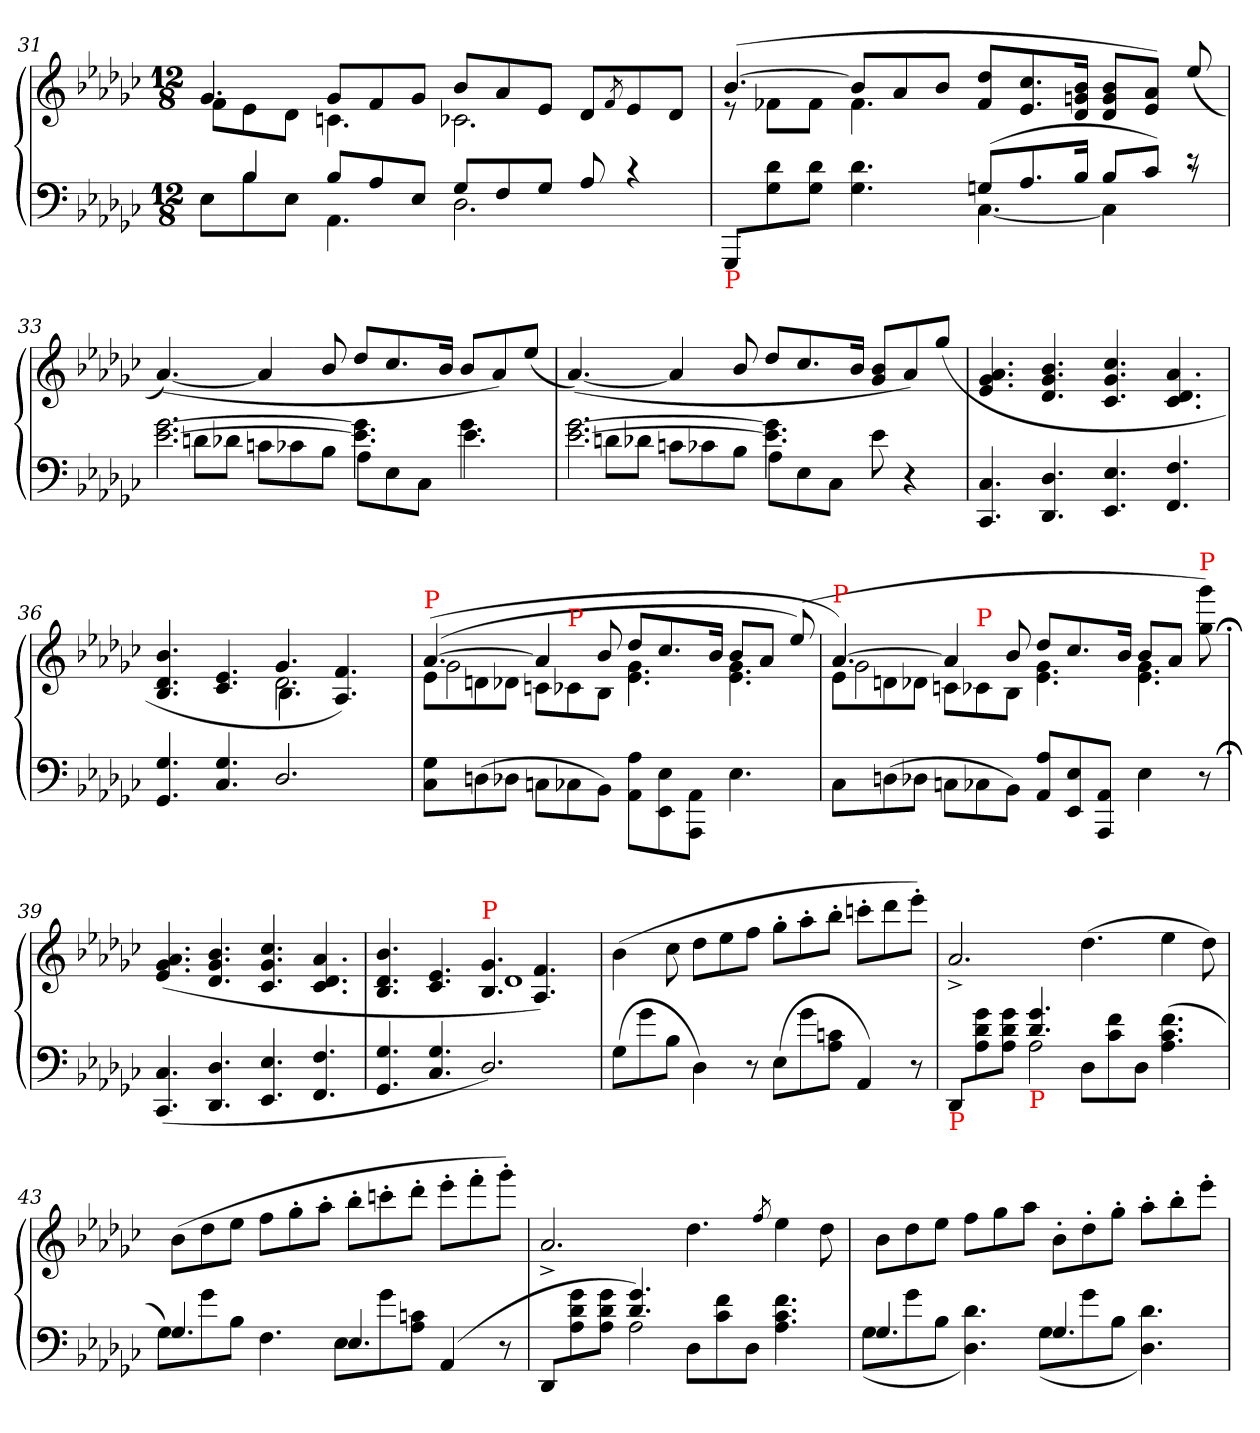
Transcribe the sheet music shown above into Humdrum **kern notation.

**kern	**kern
*part1	*part1
*staff2	*staff1
*clefF4	*clefG2
*k[b-e-a-d-g-c-]	*k[b-e-a-d-g-c-]
*e-:	*e-:
*M12/8	*M12/8
=31	=31
*^	*^
8ryy	8E-L	4.g-	8fL
4B-	8B-	.	8e-
.	8E-J	.	8d-J
8B-L	4.AA-	8g-L	4.cn
8A-	.	8f	.
8E-J	.	8g-J	.
8G-L	2.D-	8b-L	2.c-X
8F	.	8a-	.
8G-J	.	8e-J	.
8A-	.	8d-L	.
.	.	8qf/	.
4rc	.	8e-	.
.	.	8d-J	.
=32	=32	=32	=32
!LO:TX:b:color=red:t=P	!	!	!
4.ryy	8GGG-/L	([4.b-	8re
.	8d-\ 8G-\	.	8f-XL
.	8d-\ 8G-\J	.	8f-J
4.ryy	4.d- 4.G-	8b-L]	4.f-
.	.	8a-	.
.	.	8b-J	.
(8GnL	[4.C-	8dd- 8f-L	2.ryy
8.A-	.	8.cc- 8.e-	.
16B-Jk	.	16b- 16gn 16d-Jk	.
8B-L	4C-]	8b- 8g 8d-L	.
8c-J)	.	8a- 8e-J)	.
8r	8rc	(>8ee-/	.
*	*	*v	*v
=33	=33	=33
!	!LO:N:vis=2.	!
[2.g-\ [2.e-\	8g-\ 8e-\	(>[4.a-/)
.	8dn\L	.
.	8d-X\J	.
.	8cn\L	4a-/]
.	8c-X\	.
.	8B-\J	8b-/
4.g-]\ 4.e-]\	8A-\L	8dd-/L
.	8E-\	8.cc-/
.	8C-\J	.
.	.	16b-/Jk
4.g-\	4.e-\	8b-/L
.	.	8a-/)
.	.	(>8ee-/J
=34	=34	=34
!	!LO:N:vis=2.	!
[2.g-\ [2.e-\	8g-\ 8e-\	(>[4.a-/)
.	8dn\L	.
.	8d-X\J	.
.	8cn\L	4a-/]
.	8c-X\	.
.	8B-\J	8b-/
4.g-]\ 4.e-]\	8A-\L	8dd-/L
.	8E-\	8.cc-/
.	8C-\J	.
.	.	16b-/Jk
4.ryy	8e-\	8b-/ 8g-/L
.	4r	8a-/)
.	.	(>8gg-/J
*v	*v	*
=35	=35
4.C- 4.CC-	4.a- 4.g- 4.e-
4.D- 4.DD-	4.b- 4.g- 4.d-
4.E- 4.EE-	4.cc- 4.g- 4.c-
4.F 4.FF	4.a- 4.d- 4.c-
=36	=36
*	*^
*	*	*^
4.G- 4.GG-	4.b- 4.d- 4.B-	2.ryy	2.ryy
4.G-/ 4.C-/	4.e- 4.c-	.	.
2.D-/	4.g-	2.d-	4.B-\
.	4.f 4.A-)	.	8ryy
.	.	.	4ryy
=37	=37	=37	=37
!	!LO:TX:a:color=red:t=P	!	!
8G- 8C-L	([4.a-	2g-	(>8e-\L
(8Dn	.	.	8dn\
8D-XJ	.	.	8d-X\J
8Cn\L	4a-]	.	8cn\L
!	!	!LO:TX:a:color=red:t=P	!
8C-X\	.	4ryy	8c-X\
8BB-\J)	8b-	.	8B-\J
8A-\ 8AA-\L	8dd-L	(4.g- 4.e-	2.ryy
8E-\ 8EE-\	8.cc-	.	.
8AA-\ 8AAA-\J	.	.	.
.	16b-Jk	.	.
4.E-)	8b-L	4.g- 4.e-	.
.	8a-J	.	.
.	(8ee-)	.	.
=38	=38	=38	=38
!	!LO:TX:a:color=red:t=P	!	!
8C-\L	[4.a-	2g-	(>8e-\L)
(8Dn\	.	.	8dn\
8D-X\J	.	.	8d-X\J
8Cn\L	4a-]	.	8cn\L
!	!	!LO:TX:a:color=red:t=P	!
8C-X\	.	4ryy	8c-X\
8BB-\J)	8b-	.	8B-\J
8A- 8AA-L	8dd-L	4.g- 4.e-	2.ryy
8E- 8EE-	8.cc-	.	.
8AA- 8AAA-J	.	.	.
.	16b-Jk	.	.
4E-)	8b-L	4.g- 4.e-	.
.	8a-J	.	.
!	!LO:TX:a:color=red:t=P	!	!
8r	8ggg-\ 8gg-\)	.	.
*	*v	*v	*v
=39;	=39;
(<4.C- 4.CC-	(4.a- 4.g- 4.e-
4.D- 4.DD-	4.b- 4.g- 4.d-
4.E- 4.EE-	4.cc- 4.g- 4.c-
4.F 4.FF	4.a- 4.d- 4.c-
=40	=40
*	*^
4.G- 4.GG-	4.b- 4.d- 4.B-	2.ryy
4.G-/ 4.C-/	4.e- 4.c-	.
!	!LO:TX:a:color=red:t=P	!
!	!	!LO:N:vis=1
2.D-/)	4.g- 4.B-	2d-
.	4.f 4.A-)	.
.	.	4ryy
*	*v	*v
=41	=41
(8G-L	(4b-
8g-	.
8B-J	8cc-
4D-)	8dd-L
.	8ee-
8r	8ffJ
(8E-L	8gg-'L
8g-	8aa-'
8cn 8A-J	8bb-'J
4AA-)	8cccn'L
.	8ddd-
8r	8eee-'J)
=42	=42
*^	*
!LO:TX:b:color=red:t=P	!	!
8DD-/L	4.ryy	2.a-^>
8g-\ 8d-\ 8A-\	.	.
8g-\ 8d-\ 8A-\J	.	.
!LO:TX:b:color=red:t=P	!	!
4.g- 4.d-	2A-)	.
8D-\L	.	(4.dd-
8f\ 8c-\	4ryy	.
8D-\J	.	.
(4.f\ 4.c-\ 4.A-\	4.ryy	4ee-
.	.	8dd-)
=43	=43	=43
4.G-/	8G-\L)	(8b-L
.	8g-\	8dd-
.	8B-\J	8ee-J
4.F	4.ryy	8ffL
.	.	8gg-'
.	.	8aa-'J
4.E-/	8E-\L	8bb-'L
.	8g-\	8cccn'
.	8cn\ 8A-\J	8ddd-'J
(>4AA-/	4.ryy	8eee-'L
.	.	8fff'
8r	.	8ggg-'J)
=44	=44	=44
8DD-/L	4.ryy	2.a-^>
8g-\ 8d-\ 8A-\	.	.
8g-\ 8d-\ 8A-\J	.	.
4.g- 4.d-	2A-)	.
8D-\L	.	4.dd-
8f\ 8c-\	4ryy	.
8D-\J	.	.
.	.	8qff
(4.f\ 4.c-\ 4.A-\	4.ryy	4ee-
.	.	8dd-
=45	=45	=45
4.G-	(>8G-L	8b-L
.	8g-	8dd-
.	8B-J	8ee-J
4.ryy	4.d- 4.D-)	8ffL
.	.	8gg-
.	.	8aa-J
4.G-	(>8G-L	8b-'L
.	8g-	8dd-'
.	8B-J	8gg-'J
4.ryy	4.d- 4.D-)	8aa-'L
.	.	8bb-'
.	.	8eee-'J
*v	*v	*
=	=
*-	*-
